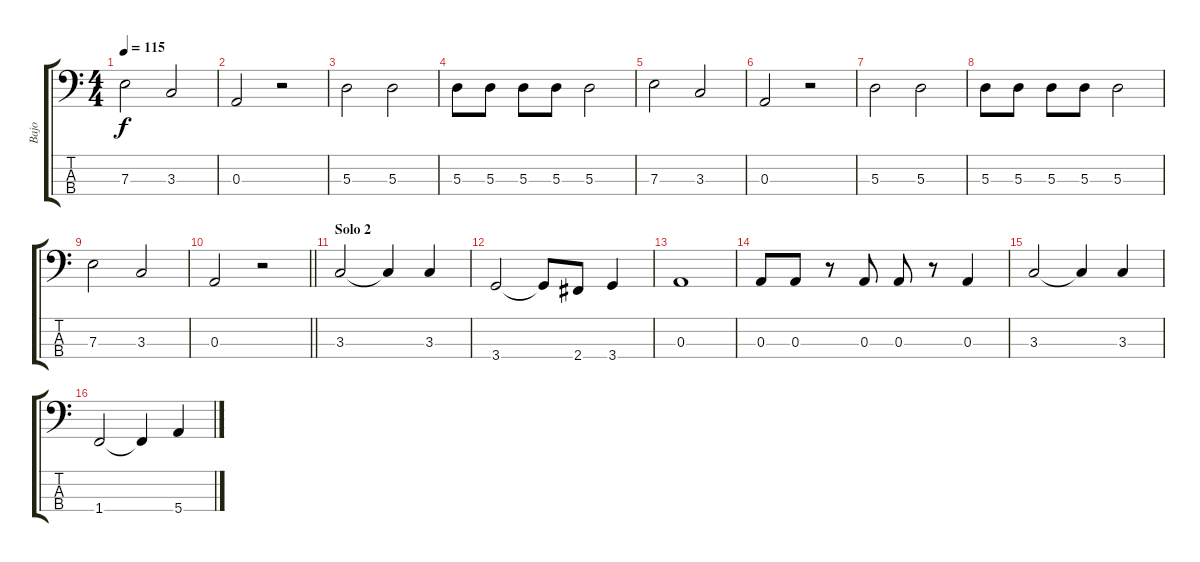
\track ("Bajo" "Bajo") {instrument electricbassfinger}
\staff {score tabs}
\tuning (G2 D2 A1 E1) {hide}
\ts (4 4)
\tempo 115
\clef f4
\ks c
7.3.2{dy f} 3.3.2 |
0.3.2 r.2 |
5.3.2 5.3.2 |
5.3.8 5.3.8 5.3.8 5.3.8 5.3.2 |
7.3.2 3.3.2 |
0.3.2 r.2 |
5.3.2 5.3.2 |
5.3.8 5.3.8 5.3.8 5.3.8 5.3.2 |
7.3.2 3.3.2 |
\barLineRight lightlight
0.3.2 r.2 |
\section ("" "Solo 2 ")
3.3.2 3.3{t}.4 3.3.4 |
3.4.2 3.4{t}.8 2.4.8 3.4.4 |
0.3.1 |
0.3.8 0.3.8 r.8 0.3.8 0.3.8 r.8 0.3.4 |
3.3.2 3.3{t}.4 3.3.4 |
1.4.2 1.4{t}.4 5.4.4
